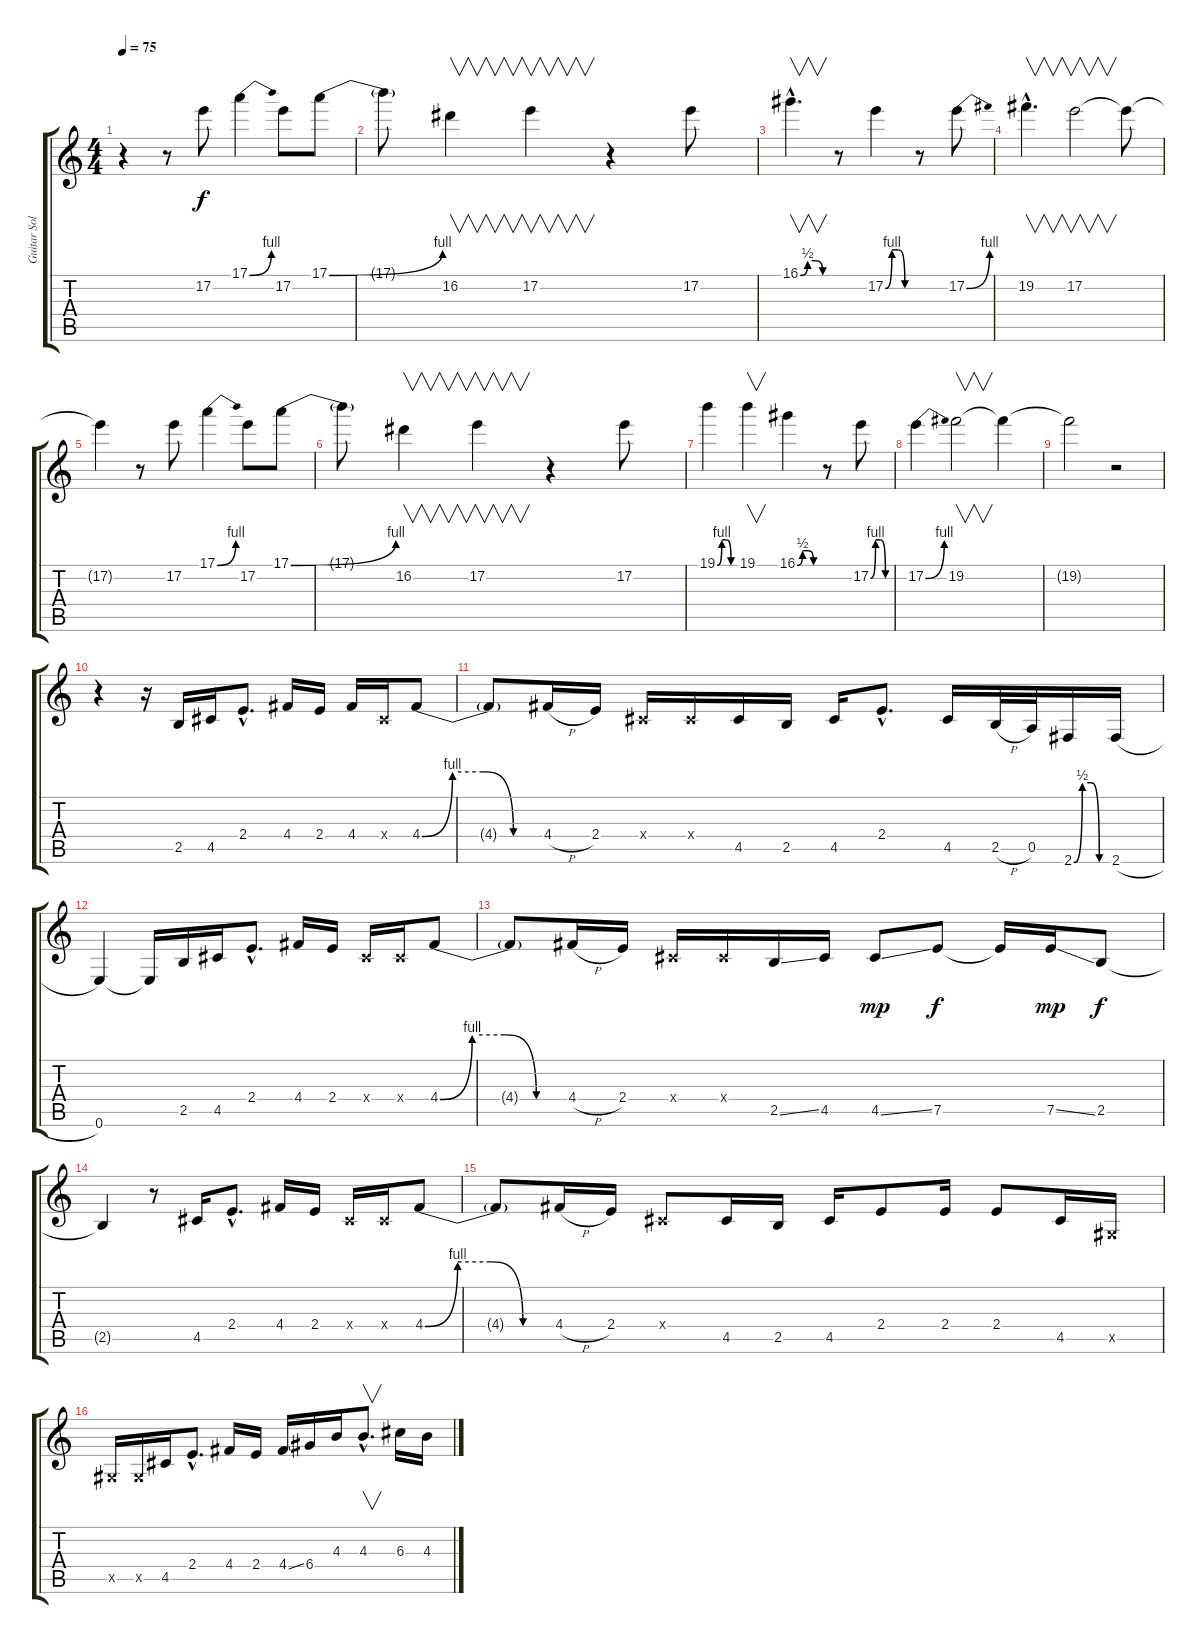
\track ("Guitar Solo" "Guitar Sol") {instrument distortionguitar}
\staff {score tabs}
\tuning (E4 B3 G3 D3 A2 E2) {hide}
\ts (4 4)
\tempo 75
\clef g2
\ks c
r.4{dy f} r.8 17.2.8 17.1{be (bend 0 0 60 4)}.4 17.2.8 17.1{be (bend 0 0 60 4)}.8 |
17.1{t}.8 16.2.4{v} 17.2.4{v} r.4 17.2.8 |
16.1{be (custom 0 0 15 2 30 2 45 0 60 0) hac}.4{v d} r.8 17.2{be (custom 0 0 15 4 30 4 45 0 60 0)}.4 r.8 17.2{be (bend 0 0 60 4)}.8 |
19.2{hac}.4{v d} 17.2.2{v} 17.2{t}.8 |
17.2{t}.4 r.8 17.2.8 17.1{be (bend 0 0 60 4)}.4 17.2.8 17.1{be (bend 0 0 60 4)}.8 |
17.1{t}.8 16.2.4{v} 17.2.4{v} r.4 17.2.8 |
19.1{be (custom 0 0 15 4 30 4 45 0 60 0)}.4 19.1.4{v} 16.1{be (custom 0 0 15 2 30 2 45 0 60 0)}.4 r.8 17.2{be (custom 0 0 15 4 30 4 45 0 60 0)}.8 |
17.2{be (bend 0 0 60 4)}.4 19.2.2{v} 19.2{t}.4 |
19.2{t}.2 r.2 |
r.4 r.16 2.5.16 4.5.16 2.4{hac}.8{d} 4.4.16 2.4.16 4.4.16 -1.4{x}.16 4.4{be (custom 0 0 15 4 30 4 45 0 60 0)}.8 |
4.4{t}.8 4.4{h}.16 2.4.16 -1.4{x}.16 -1.4{x}.16 4.5.16 2.5.16 4.5.16 2.4{hac}.8{d} 4.5.16 2.5{h}.32 0.5.32 2.6{be (custom 0 0 15 2 30 2 45 0 60 0)}.16 2.6{h}.16 |
0.6.4 0.6{t}.16 2.5.16 4.5.16 2.4{hac}.8{d} 4.4.16 2.4.16 -1.4{x}.16 -1.4{x}.16 4.4{be (custom 0 0 15 4 30 4 45 0 60 0)}.8 |
4.4{t}.8 4.4{h}.16 2.4.16 -1.4{x}.16 -1.4{x}.16 2.5{ss}.16 4.5.16 4.5{ss}.8{dy mp} 7.5.8{dy f} 7.5{t}.16 7.5{ss}.16{dy mp} 2.5.8{dy f} |
2.5{t}.4 r.8 4.5.16 2.4{hac}.8{d} 4.4.16 2.4.16 -1.4{x}.16 -1.4{x}.16 4.4{be (custom 0 0 15 4 30 4 45 0 60 0)}.8 |
4.4{t}.8 4.4{h}.16 2.4.16 -1.4{x}.8 4.5.16 2.5.16 4.5.16 2.4.8 2.4.16 2.4.8 4.5.16 -1.5{x}.16 |
-1.5{x}.16 -1.5{x}.16 4.5.16 2.4{hac}.8{d} 4.4.16 2.4.16 4.4{ss}.16 6.4.16 4.3.16 4.3{hac}.8{v d} 6.3.16 4.3.16
